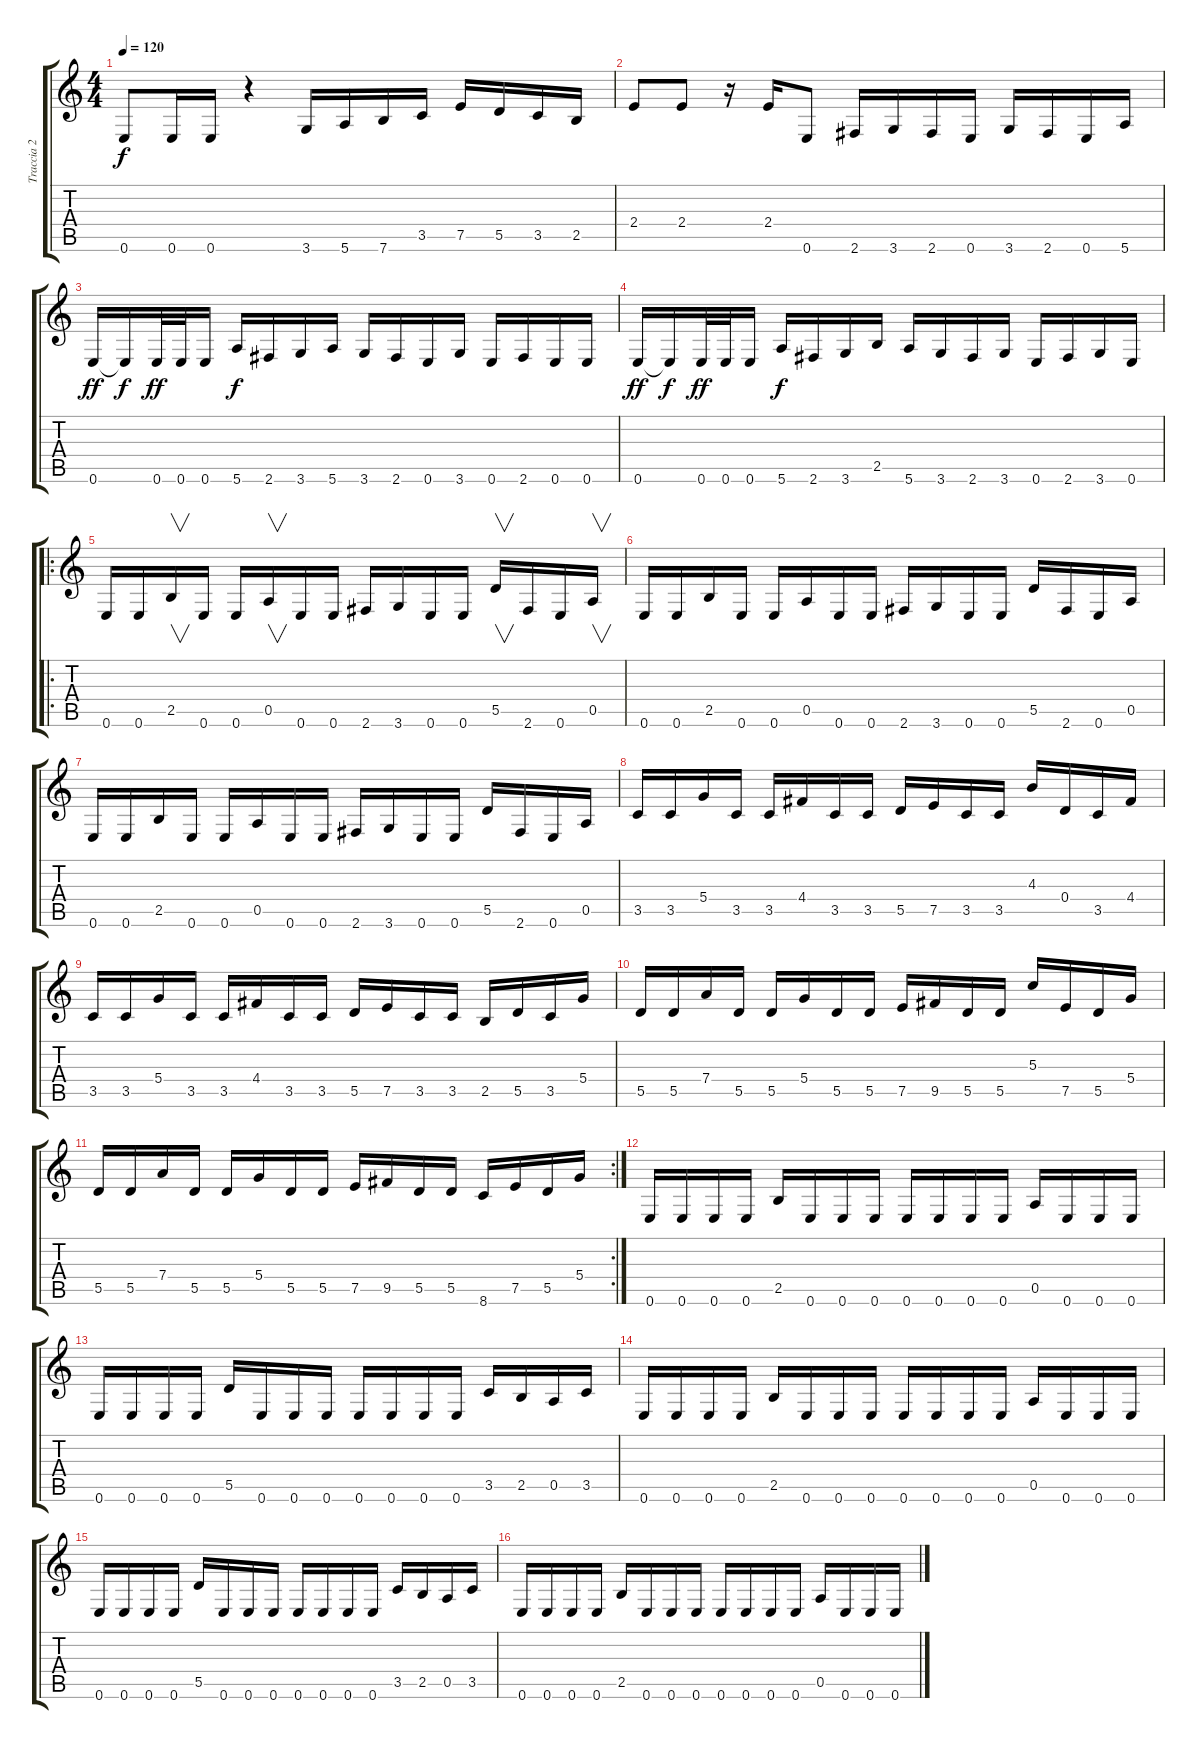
\track ("Traccia 2" "Traccia 2") {instrument distortionguitar}
\staff {score tabs}
\tuning (E4 B3 G3 D3 A2 E2) {hide}
\ts (4 4)
\tempo 120
\clef g2
\ks c
0.6.8{dy f} 0.6.16 0.6.16 r.4 3.6.16 5.6.16 7.6.16 3.5.16 7.5.16 5.5.16 3.5.16 2.5.16 |
2.4.8 2.4.8 r.16 2.4.16 0.6.8 2.6.16 3.6.16 2.6.16 0.6.16 3.6.16 2.6.16 0.6.16 5.6.16 |
0.6.16{dy ff} 0.6{t}.16{dy f} 0.6.32{dy ff} 0.6.32 0.6.16 5.6.16{dy f} 2.6.16 3.6.16 5.6.16 3.6.16 2.6.16 0.6.16 3.6.16 0.6.16 2.6.16 0.6.16 0.6.16 |
0.6.16{dy ff} 0.6{t}.16{dy f} 0.6.32{dy ff} 0.6.32 0.6.16 5.6.16{dy f} 2.6.16 3.6.16 2.5.16 5.6.16 3.6.16 2.6.16 3.6.16 0.6.16 2.6.16 3.6.16 0.6.16 |
\ro
0.6.16 0.6.16 2.5.16{v} 0.6.16 0.6.16 0.5.16{v} 0.6.16 0.6.16 2.6.16 3.6.16 0.6.16 0.6.16 5.5.16{v} 2.6.16 0.6.16 0.5.16{v} |
0.6.16 0.6.16 2.5.16 0.6.16 0.6.16 0.5.16 0.6.16 0.6.16 2.6.16 3.6.16 0.6.16 0.6.16 5.5.16 2.6.16 0.6.16 0.5.16 |
0.6.16 0.6.16 2.5.16 0.6.16 0.6.16 0.5.16 0.6.16 0.6.16 2.6.16 3.6.16 0.6.16 0.6.16 5.5.16 2.6.16 0.6.16 0.5.16 |
3.5.16 3.5.16 5.4.16 3.5.16 3.5.16 4.4.16 3.5.16 3.5.16 5.5.16 7.5.16 3.5.16 3.5.16 4.3.16 0.4.16 3.5.16 4.4.16 |
3.5.16 3.5.16 5.4.16 3.5.16 3.5.16 4.4.16 3.5.16 3.5.16 5.5.16 7.5.16 3.5.16 3.5.16 2.5.16 5.5.16 3.5.16 5.4.16 |
5.5.16 5.5.16 7.4.16 5.5.16 5.5.16 5.4.16 5.5.16 5.5.16 7.5.16 9.5.16 5.5.16 5.5.16 5.3.16 7.5.16 5.5.16 5.4.16 |
\rc 2
5.5.16 5.5.16 7.4.16 5.5.16 5.5.16 5.4.16 5.5.16 5.5.16 7.5.16 9.5.16 5.5.16 5.5.16 8.6.16 7.5.16 5.5.16 5.4.16 |
0.6.16 0.6.16 0.6.16 0.6.16 2.5.16 0.6.16 0.6.16 0.6.16 0.6.16 0.6.16 0.6.16 0.6.16 0.5.16 0.6.16 0.6.16 0.6.16 |
0.6.16 0.6.16 0.6.16 0.6.16 5.5.16 0.6.16 0.6.16 0.6.16 0.6.16 0.6.16 0.6.16 0.6.16 3.5.16 2.5.16 0.5.16 3.5.16 |
0.6.16 0.6.16 0.6.16 0.6.16 2.5.16 0.6.16 0.6.16 0.6.16 0.6.16 0.6.16 0.6.16 0.6.16 0.5.16 0.6.16 0.6.16 0.6.16 |
0.6.16 0.6.16 0.6.16 0.6.16 5.5.16 0.6.16 0.6.16 0.6.16 0.6.16 0.6.16 0.6.16 0.6.16 3.5.16 2.5.16 0.5.16 3.5.16 |
0.6.16 0.6.16 0.6.16 0.6.16 2.5.16 0.6.16 0.6.16 0.6.16 0.6.16 0.6.16 0.6.16 0.6.16 0.5.16 0.6.16 0.6.16 0.6.16
